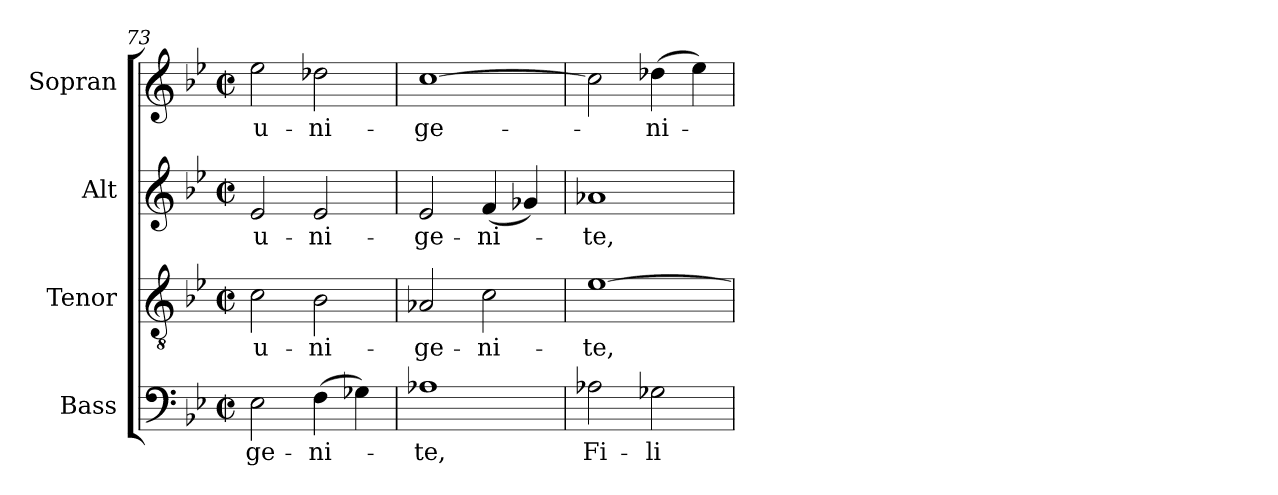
**kern	**text	**kern	**text	**kern	**text	**kern	**text
*part4	*part4	*part3	*part3	*part2	*part2	*part1	*part1
*staff4	*staff4	*staff3	*staff3	*staff2	*staff2	*staff1	*staff1
*I"Bass	*	*I"Tenor	*	*I"Alt	*	*I"Sopran	*
*I'B.	*	*I'T.	*	*I'A.	*	*I'S.	*
*clefF4	*	*clefGv2	*	*clefG2	*	*clefG2	*
*k[b-e-]	*	*k[b-e-]	*	*k[b-e-]	*	*k[b-e-]	*
*B-:	*	*B-:	*	*B-:	*	*B-:	*
*M2/2	*	*M2/2	*	*M2/2	*	*M2/2	*
*met(c|)	*	*met(c|)	*	*met(c|)	*	*met(c|)	*
=73	=73	=73	=73	=73	=73	=73	=73
!	!LO:LY:b	!	!LO:LY:b	!	!LO:LY:b	!	!LO:LY:b
2E-\	-ge-	2c\	u-	2e-/	u-	2ee-\	u-
!	!LO:LY:b	!	!LO:LY:b	!	!LO:LY:b	!	!LO:LY:b
(>4F\	-ni-	2B-\	-ni-	2e-/	-ni-	2dd-X\	-ni-
4G-X\)	.	.	.	.	.	.	.
=74	=74	=74	=74	=74	=74	=74	=74
!	!LO:LY:b	!	!LO:LY:b	!	!LO:LY:b	!	!LO:LY:b
1A-X	-te,	2A-X/	-ge-	2e-/	-ge-	[1cc	-ge-
!	!	!	!LO:LY:b	!	!LO:LY:b	!	!
.	.	2c\	-ni-	(<4f/	-ni-	.	.
.	.	.	.	4g-X/)	.	.	.
=75	=75	=75	=75	=75	=75	=75	=75
!	!LO:LY:b	!	!LO:LY:b	!	!LO:LY:b	!	!
2A-X\	Fi-	[1e-	-te,	1a-X	-te,	2cc\]	.
!	!LO:LY:b	!	!	!	!	!	!LO:LY:b
2G-X\	-li	.	.	.	.	(>4dd-X\	-ni-
.	.	.	.	.	.	4ee-\)	.
=	=	=	=	=	=	=	=
*-	*-	*-	*-	*-	*-	*-	*-
